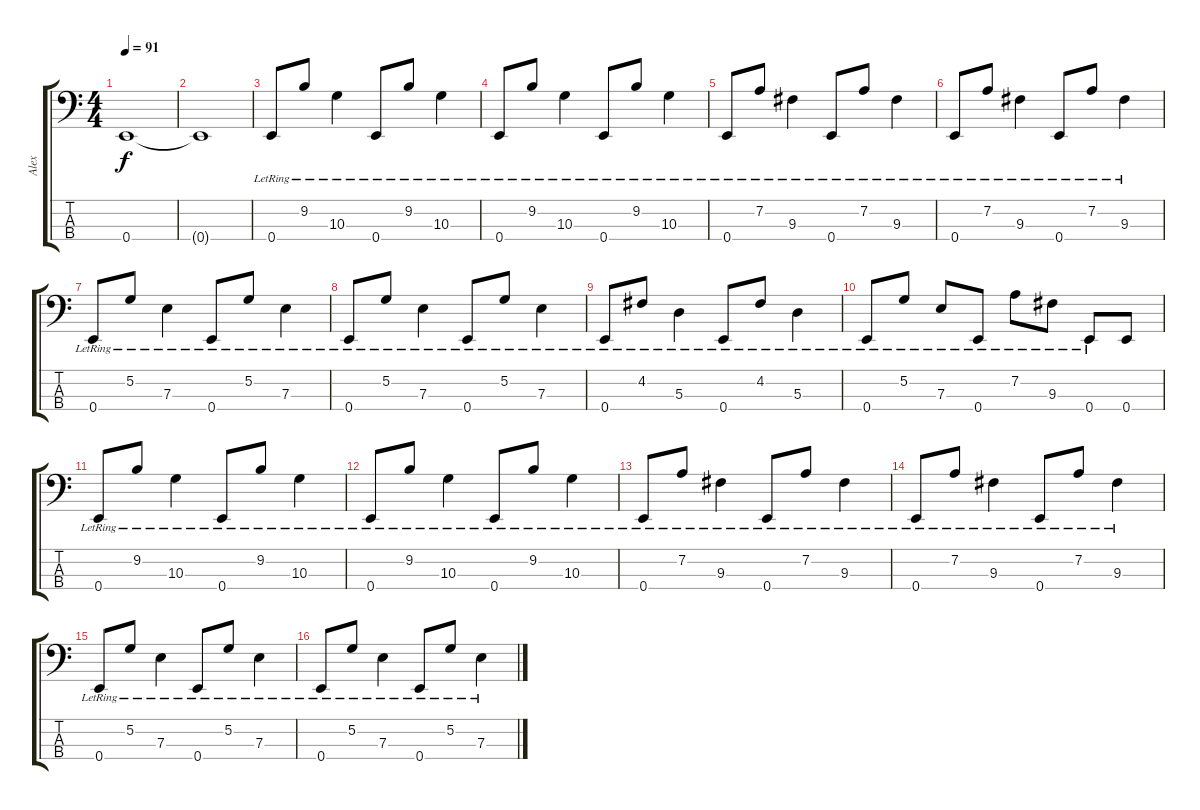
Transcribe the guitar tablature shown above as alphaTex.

\track ("Alex" "Alex") {instrument electricbassfinger}
\staff {score tabs}
\tuning (G2 D2 A1 E1) {hide}
\ts (4 4)
\tempo 91
\clef f4
\ks c
0.4{t}.1{dy f} |
0.4{t}.1 |
0.4{lr}.8 9.2{lr}.8 10.3{lr}.4 0.4{lr}.8 9.2{lr}.8 10.3{lr}.4 |
0.4{lr}.8 9.2{lr}.8 10.3{lr}.4 0.4{lr}.8 9.2{lr}.8 10.3{lr}.4 |
0.4{lr}.8 7.2{lr}.8 9.3{lr}.4 0.4{lr}.8 7.2{lr}.8 9.3{lr}.4 |
0.4{lr}.8 7.2{lr}.8 9.3{lr}.4 0.4{lr}.8 7.2{lr}.8 9.3{lr}.4 |
0.4{lr}.8 5.2{lr}.8 7.3{lr}.4 0.4{lr}.8 5.2{lr}.8 7.3{lr}.4 |
0.4{lr}.8 5.2{lr}.8 7.3{lr}.4 0.4{lr}.8 5.2{lr}.8 7.3{lr}.4 |
0.4{lr}.8 4.2{lr}.8 5.3{lr}.4 0.4{lr}.8 4.2{lr}.8 5.3{lr}.4 |
0.4{lr}.8 5.2{lr}.8 7.3{lr}.8 0.4{lr}.8 7.2{lr}.8 9.3{lr}.8 0.4{lr}.8 0.4.8 |
0.4{lr}.8 9.2{lr}.8 10.3{lr}.4 0.4{lr}.8 9.2{lr}.8 10.3{lr}.4 |
0.4{lr}.8 9.2{lr}.8 10.3{lr}.4 0.4{lr}.8 9.2{lr}.8 10.3{lr}.4 |
0.4{lr}.8 7.2{lr}.8 9.3{lr}.4 0.4{lr}.8 7.2{lr}.8 9.3{lr}.4 |
0.4{lr}.8 7.2{lr}.8 9.3{lr}.4 0.4{lr}.8 7.2{lr}.8 9.3{lr}.4 |
0.4{lr}.8 5.2{lr}.8 7.3{lr}.4 0.4{lr}.8 5.2{lr}.8 7.3{lr}.4 |
0.4{lr}.8 5.2{lr}.8 7.3{lr}.4 0.4{lr}.8 5.2{lr}.8 7.3{lr}.4
